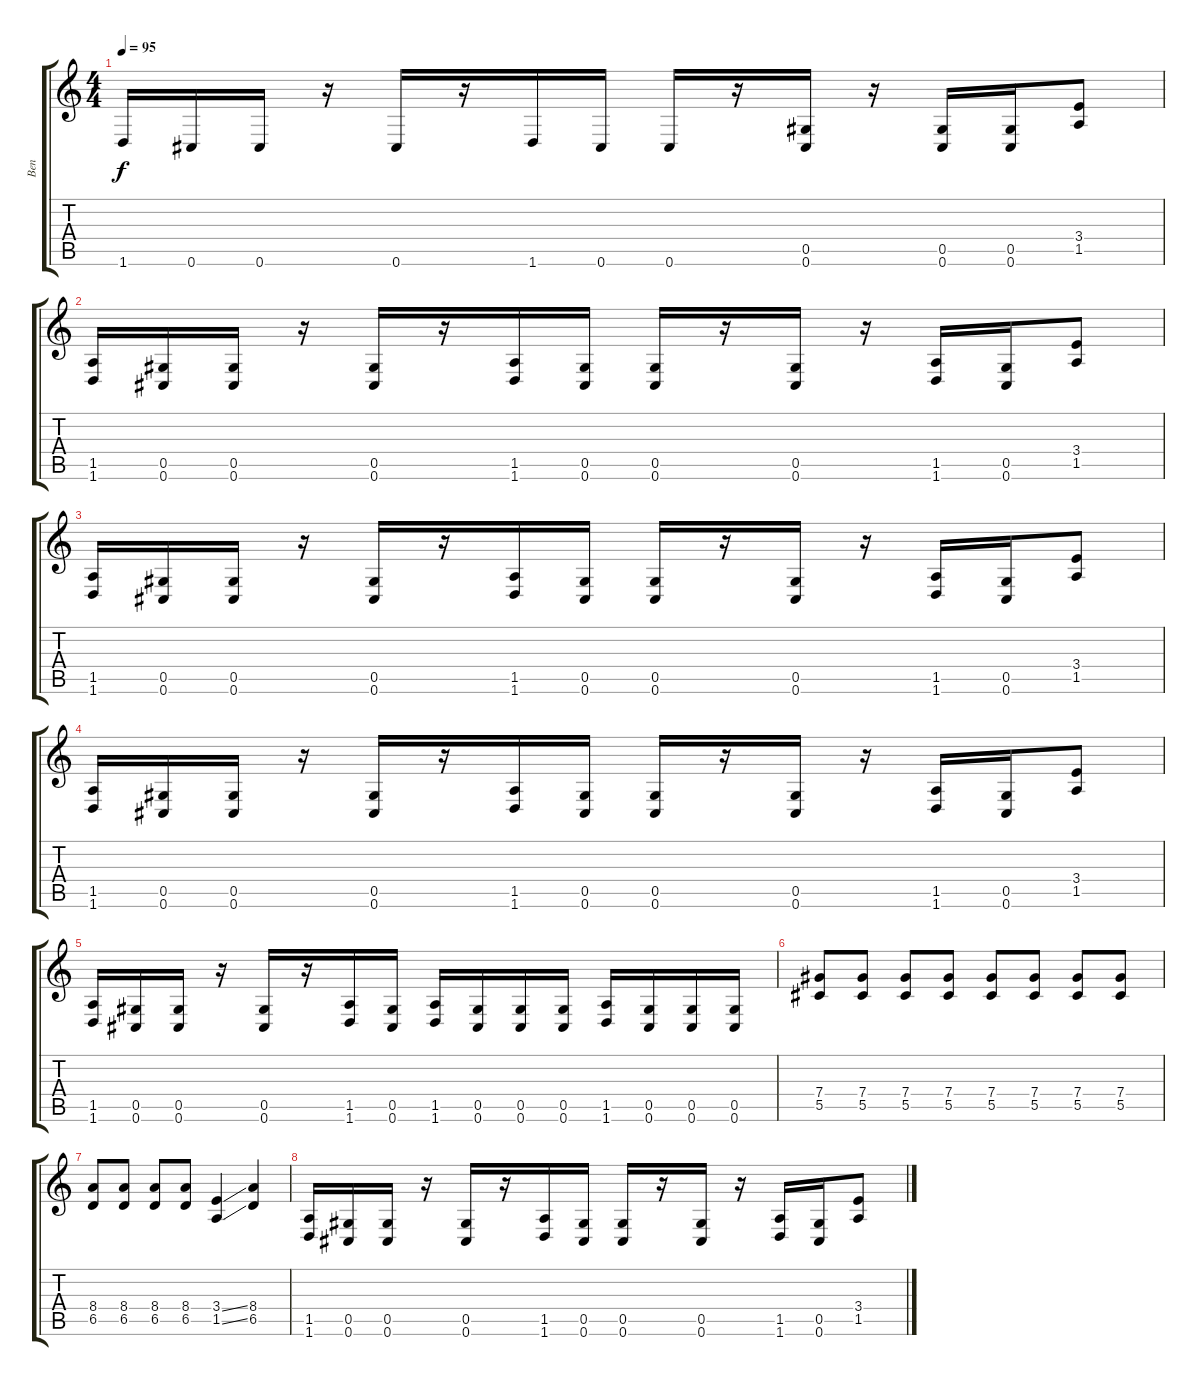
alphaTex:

\track ("Ben" "Ben") {instrument distortionguitar}
\staff {score tabs}
\tuning (Eb4 Bb3 Gb3 Db3 Ab2 Db2) {hide}
\ts (4 4)
\tempo 95
\clef g2
\ks c
1.6.16{dy f} 0.6.16 0.6.16 r.16 0.6.16 r.16 1.6.16 0.6.16 0.6.16 r.16 (0.5 0.6).16 r.16 (0.5 0.6).16 (0.5 0.6).16 (3.4 1.5).8 |
(1.5 1.6).16{instrument distortionguitar} (0.5 0.6).16 (0.5 0.6).16 r.16 (0.5 0.6).16 r.16 (1.5 1.6).16 (0.5 0.6).16 (0.5 0.6).16 r.16 (0.5 0.6).16 r.16 (1.5 1.6).16 (0.5 0.6).16 (3.4 1.5).8 |
(1.5 1.6).16{instrument distortionguitar} (0.5 0.6).16 (0.5 0.6).16 r.16 (0.5 0.6).16 r.16 (1.5 1.6).16 (0.5 0.6).16 (0.5 0.6).16 r.16 (0.5 0.6).16 r.16 (1.5 1.6).16 (0.5 0.6).16 (3.4 1.5).8 |
(1.5 1.6).16{instrument distortionguitar} (0.5 0.6).16 (0.5 0.6).16 r.16 (0.5 0.6).16 r.16 (1.5 1.6).16 (0.5 0.6).16 (0.5 0.6).16 r.16 (0.5 0.6).16 r.16 (1.5 1.6).16 (0.5 0.6).16 (3.4 1.5).8 |
(1.5 1.6).16{instrument distortionguitar} (0.5 0.6).16 (0.5 0.6).16 r.16 (0.5 0.6).16 r.16 (1.5 1.6).16 (0.5 0.6).16 (1.5 1.6).16 (0.5 0.6).16 (0.5 0.6).16 (0.5 0.6).16 (1.5 1.6).16 (0.5 0.6).16 (0.5 0.6).16 (0.5 0.6).16 |
(7.4 5.5).8 (7.4 5.5).8 (7.4 5.5).8 (7.4 5.5).8 (7.4 5.5).8 (7.4 5.5).8 (7.4 5.5).8 (7.4 5.5).8 |
(8.4 6.5).8 (8.4 6.5).8 (8.4 6.5).8 (8.4 6.5).8 (3.4{ss} 1.5{ss}).4 (8.4 6.5).4 |
(1.5 1.6).16{instrument distortionguitar} (0.5 0.6).16 (0.5 0.6).16 r.16 (0.5 0.6).16 r.16 (1.5 1.6).16 (0.5 0.6).16 (0.5 0.6).16 r.16 (0.5 0.6).16 r.16 (1.5 1.6).16 (0.5 0.6).16 (3.4 1.5).8
